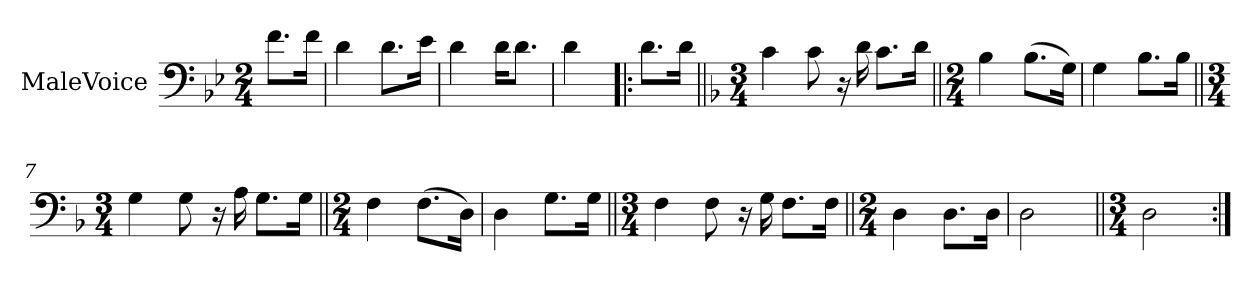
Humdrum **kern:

**kern
*part1
*staff1
*I"MaleVoice
*clefF4
*k[b-e-]
*M2/4
*MM84
=
8.f\L
16f\Jk
=1
4d
8.d\L
16e-\Jk
=2
4d
16d\KL
8.d\J
=3
4d
=!|:
8.d\L
16d\Jk
=4||
*k[b-]
*M3/4
4c
8c
16r
16d
8.c\L
16d\Jk
=5||
*M2/4
4B-
(8.B-\L
16G\Jk)
=6
4G
8.B-\L
16B-\Jk
=7||
*M3/4
4G
8G
16r
16A
8.G\L
16G\Jk
=8||
*M2/4
4F
(8.F\L
16D\Jk)
=9
4D
8.G\L
16G\Jk
=10||
*M3/4
4F
8F
16r
16G
8.F\L
16F\Jk
=11||
*M2/4
4D
8.D\L
16D\Jk
=12
2D
=13||
*M3/4
2D
=:|!
*-
